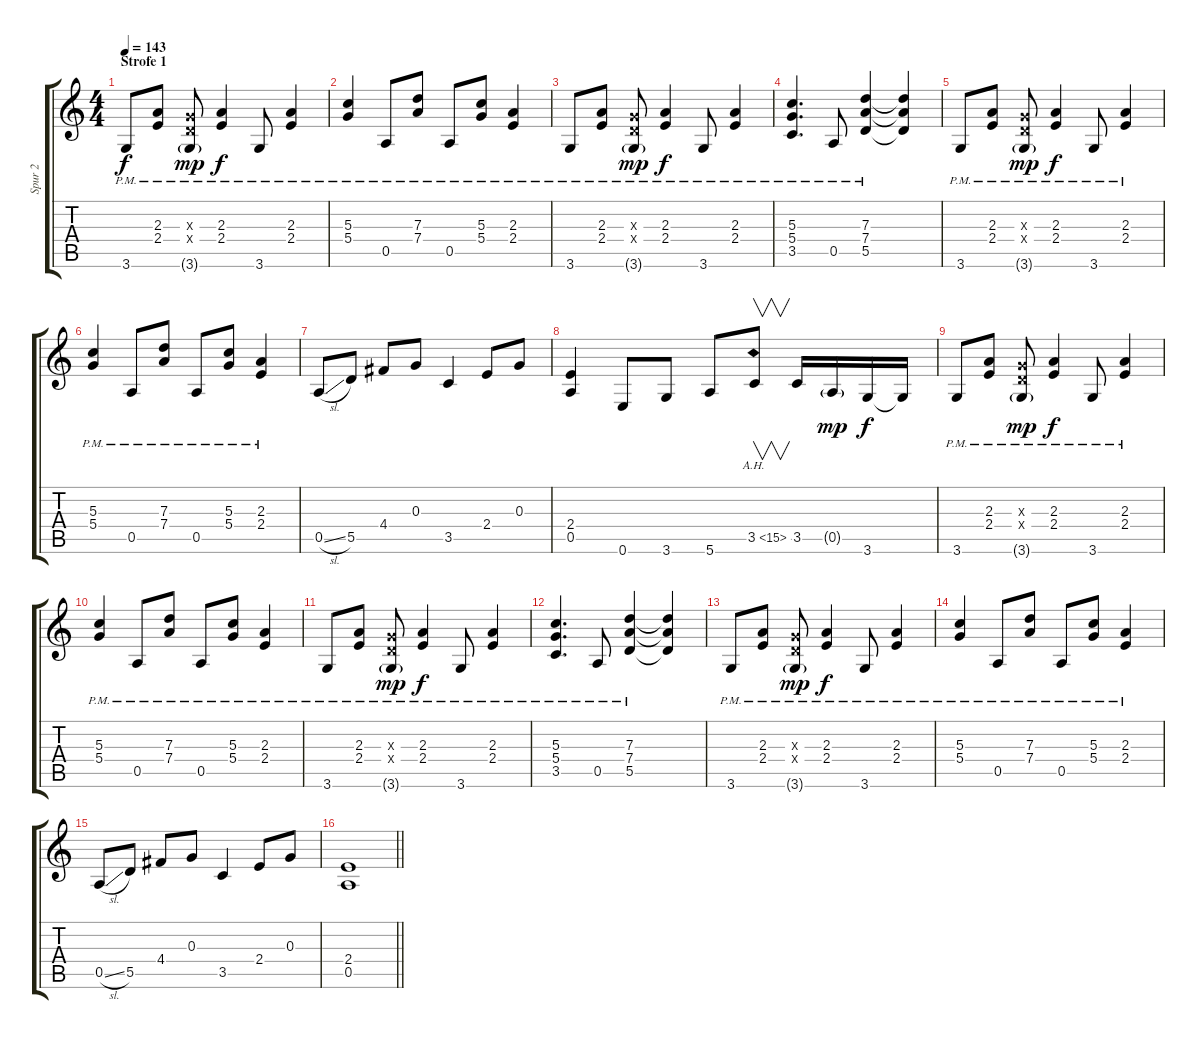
\track ("Spur 2" "Spur 2") {instrument distortionguitar}
\staff {score tabs}
\tuning (E4 B3 G3 D3 A2 E2) {hide}
\ts (4 4)
\section ("" "Strofe 1")
\tempo 143
\clef g2
\ks c
3.6{pm}.8{dy f} (2.3{pm} 2.4{pm}).8 (0.3{x} 0.4{x} 3.6{g pm}).8{dy mp} (2.3{pm} 2.4{pm}).4{dy f} 3.6{pm}.8 (2.3{pm} 2.4{pm}).4 |
(5.3{pm} 5.4{pm}).4 0.5{pm}.8 (7.3{pm} 7.4{pm}).8 0.5{pm}.8 (5.3{pm} 5.4{pm}).8 (2.3{pm} 2.4{pm}).4 |
3.6{pm}.8 (2.3{pm} 2.4{pm}).8 (0.3{x} 0.4{x} 3.6{g pm}).8{dy mp} (2.3{pm} 2.4{pm}).4{dy f} 3.6{pm}.8 (2.3{pm} 2.4{pm}).4 |
(5.3{pm} 5.4{pm} 3.5{pm}).4{d} 0.5{pm}.8 (7.3{pm} 7.4{pm} 5.5{pm}).4 (7.3{t} 7.4{t} 5.5{t}).4 |
3.6{pm}.8 (2.3{pm} 2.4{pm}).8 (0.3{x} 0.4{x} 3.6{g pm}).8{dy mp} (2.3{pm} 2.4{pm}).4{dy f} 3.6{pm}.8 (2.3{pm} 2.4{pm}).4 |
(5.3{pm} 5.4{pm}).4 0.5{pm}.8 (7.3{pm} 7.4{pm}).8 0.5{pm}.8 (5.3{pm} 5.4{pm}).8 (2.3{pm} 2.4{pm}).4 |
0.5{sl}.8 5.5.8 4.4.8 0.3.8 3.5.4 2.4.8 0.3.8 |
(2.4 0.5).4 0.6.8 3.6.8 5.6.8 3.5{ah 12}.8{v} 3.5.16 0.5{g}.16{dy mp} 3.6.16{dy f} 3.6{t}.16 |
3.6{pm}.8 (2.3{pm} 2.4{pm}).8 (0.3{x} 0.4{x} 3.6{g pm}).8{dy mp} (2.3{pm} 2.4{pm}).4{dy f} 3.6{pm}.8 (2.3{pm} 2.4{pm}).4 |
(5.3{pm} 5.4{pm}).4 0.5{pm}.8 (7.3{pm} 7.4{pm}).8 0.5{pm}.8 (5.3{pm} 5.4{pm}).8 (2.3{pm} 2.4{pm}).4 |
3.6{pm}.8 (2.3{pm} 2.4{pm}).8 (0.3{x} 0.4{x} 3.6{g pm}).8{dy mp} (2.3{pm} 2.4{pm}).4{dy f} 3.6{pm}.8 (2.3{pm} 2.4{pm}).4 |
(5.3{pm} 5.4{pm} 3.5{pm}).4{d} 0.5{pm}.8 (7.3{pm} 7.4{pm} 5.5{pm}).4 (7.3{t} 7.4{t} 5.5{t}).4 |
3.6{pm}.8 (2.3{pm} 2.4{pm}).8 (0.3{x} 0.4{x} 3.6{g pm}).8{dy mp} (2.3{pm} 2.4{pm}).4{dy f} 3.6{pm}.8 (2.3{pm} 2.4{pm}).4 |
(5.3{pm} 5.4{pm}).4 0.5{pm}.8 (7.3{pm} 7.4{pm}).8 0.5{pm}.8 (5.3{pm} 5.4{pm}).8 (2.3{pm} 2.4{pm}).4 |
0.5{sl}.8 5.5.8 4.4.8 0.3.8 3.5.4 2.4.8 0.3.8 |
\barLineRight lightlight
(2.4 0.5).1
